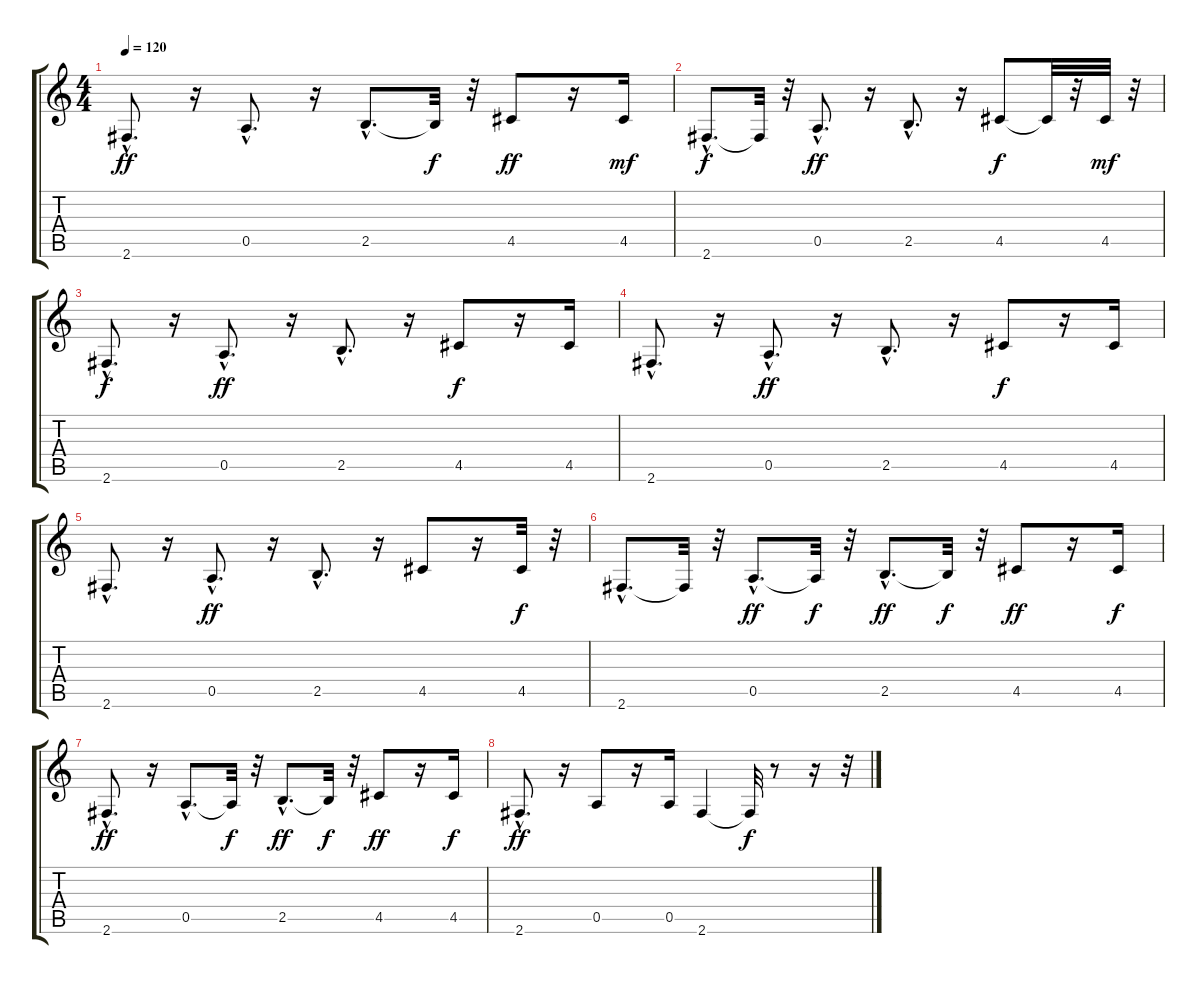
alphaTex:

\track "" {instrument electricbassfinger}
\staff {score tabs}
\tuning (E4 B3 G3 D3 A2 E2) {hide}
\ts (4 4)
\tempo 120
\clef g2
\ks c
2.6{hac}.8{d dy ff} r.16 0.5{hac}.8{d} r.16 2.5{hac}.8{d} 2.5{t}.32{dy f} r.32 4.5.8{dy ff} r.16 4.5.16{dy mf} |
2.6{hac}.8{d dy f} 2.6{t}.32 r.32 0.5{hac}.8{d dy ff} r.16 2.5{hac}.8{d} r.16 4.5.8{dy f} 4.5{t}.32 r.32 4.5.32{dy mf} r.32 |
2.6{hac}.8{d dy f} r.16 0.5{hac}.8{d dy ff} r.16 2.5{hac}.8{d} r.16 4.5.8{dy f} r.16 4.5.16 |
2.6{hac}.8{d} r.16 0.5{hac}.8{d dy ff} r.16 2.5{hac}.8{d} r.16 4.5.8{dy f} r.16 4.5.16 |
2.6{hac}.8{d} r.16 0.5{hac}.8{d dy ff} r.16 2.5{hac}.8{d} r.16 4.5.8 r.16 4.5.32{dy f} r.32 |
2.6{hac}.8{d} 2.6{t}.32 r.32 0.5{hac}.8{d dy ff} 0.5{t}.32{dy f} r.32 2.5{hac}.8{d dy ff} 2.5{t}.32{dy f} r.32 4.5.8{dy ff} r.16 4.5.16{dy f} |
2.6{hac}.8{d dy ff} r.16 0.5{hac}.8{d} 0.5{t}.32{dy f} r.32 2.5{hac}.8{d dy ff} 2.5{t}.32{dy f} r.32 4.5.8{dy ff} r.16 4.5.16{dy f} |
2.6{hac}.8{d dy ff} r.16 0.5.8 r.16 0.5.16 2.6.4 2.6{t}.32{dy f} r.8 r.16 r.32
